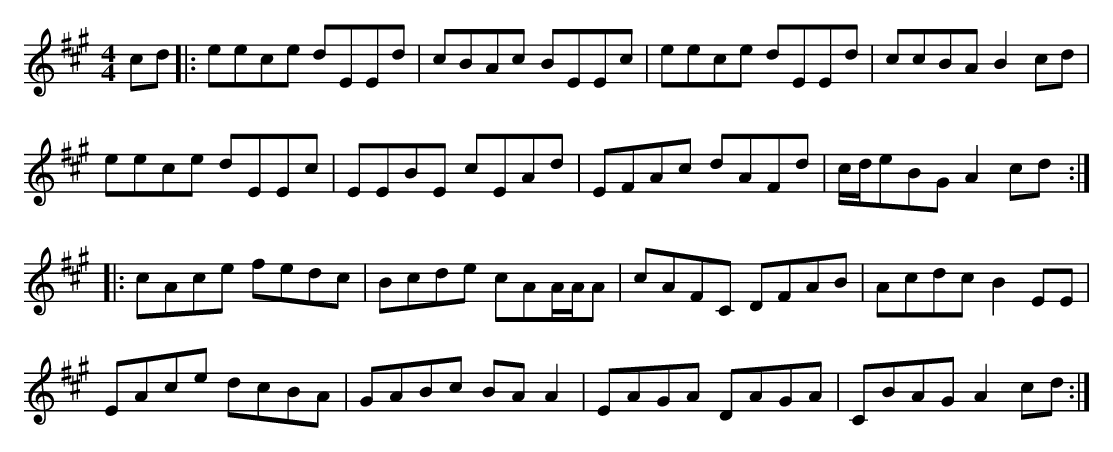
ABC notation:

X:1
M:4/4
K:A
cd|: eece dEEd|cBAc BEEc|eece dEEd|ccBA B2 cd|
eece dEEc|EEBE cEAd| EFAc dAFd| c/d/eBG A2 cd:|
|:cAce fedc|Bcde cAA/A/A| cAFC DFAB|Acdc B2EE|
EAce dcBA|GABc BAA2|EAGA DAGA|CBAG A2 cd:|
